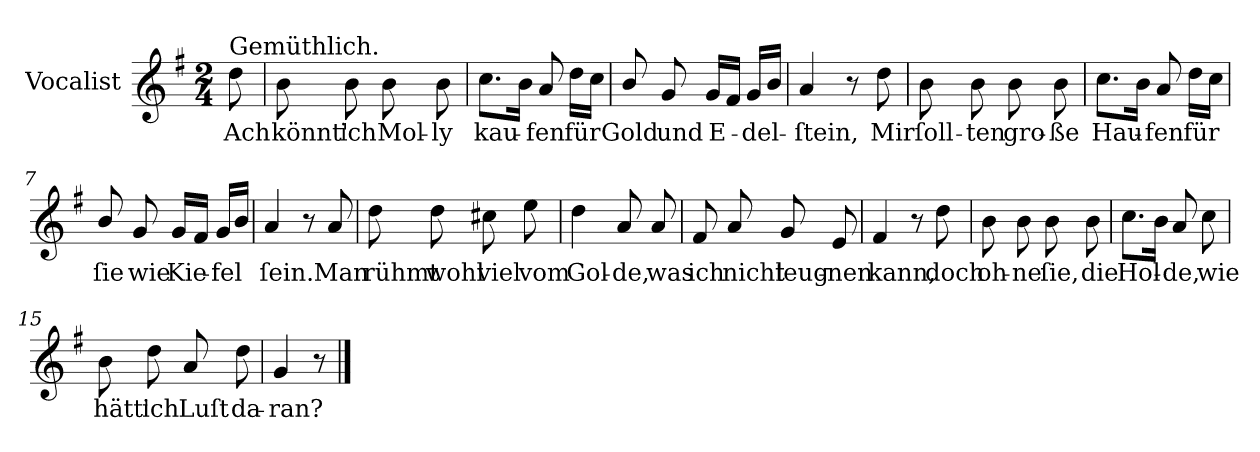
**kern	**text
*part1	*part1
*staff1	*staff1
*I"Vocalist	*
*clefG2	*
*k[f#]	*
*G:	*
*M2/4	*
=	=
!LO:TX:a:t=Gemüthlich.	!
8dd	Ach
=1	=1
8b	könnt'
8b	ich
8b	Mol-
8b	-ly
=2	=2
8.ccL	kau-
16bJk	.
8a	-fen
16ddLL	für
16ccJJ	.
=3	=3
8b/	Gold
8g	und
16gLL	E-
16f#JJ	.
16gLL	-del-
16bJJ	.
=4	=4
4a	-ſtein,
8r	.
8dd	Mir
=5	=5
8b	ſoll-
8b	-ten
8b	gro-
8b	-ße
=6	=6
8.ccL	Hau-
16bJk	.
8a	-fen
16ddLL	für
16ccJJ	.
=7	=7
8b/	ſie
8g	wie
16gLL	Kie-
16f#JJ	.
16gLL	-fel
16bJJ	.
=8	=8
4a	ſein.
8r	.
8a	Man
=9	=9
8dd	rühmt
8dd	wohl
8cc#X	viel
8ee	vom
=10	=10
4dd	Gol-
8a	-de,
8a	was
=11	=11
8f#	ich
8a	nicht
8g	leug-
8e	-nen
=12	=12
4f#	kann,
8r	.
8dd	doch
=13	=13
8b	oh-
8b	-ne
8b	ſie,
8b	die
=14	=14
8.ccL	Hol-
16bJk	.
8a	-de,
8cc	wie
=15	=15
8b	hätt'
8dd	ich
8a	Luſt
8dd	da-
=16	=16
4g	-ran?
8r	.
==	==
*-	*-
